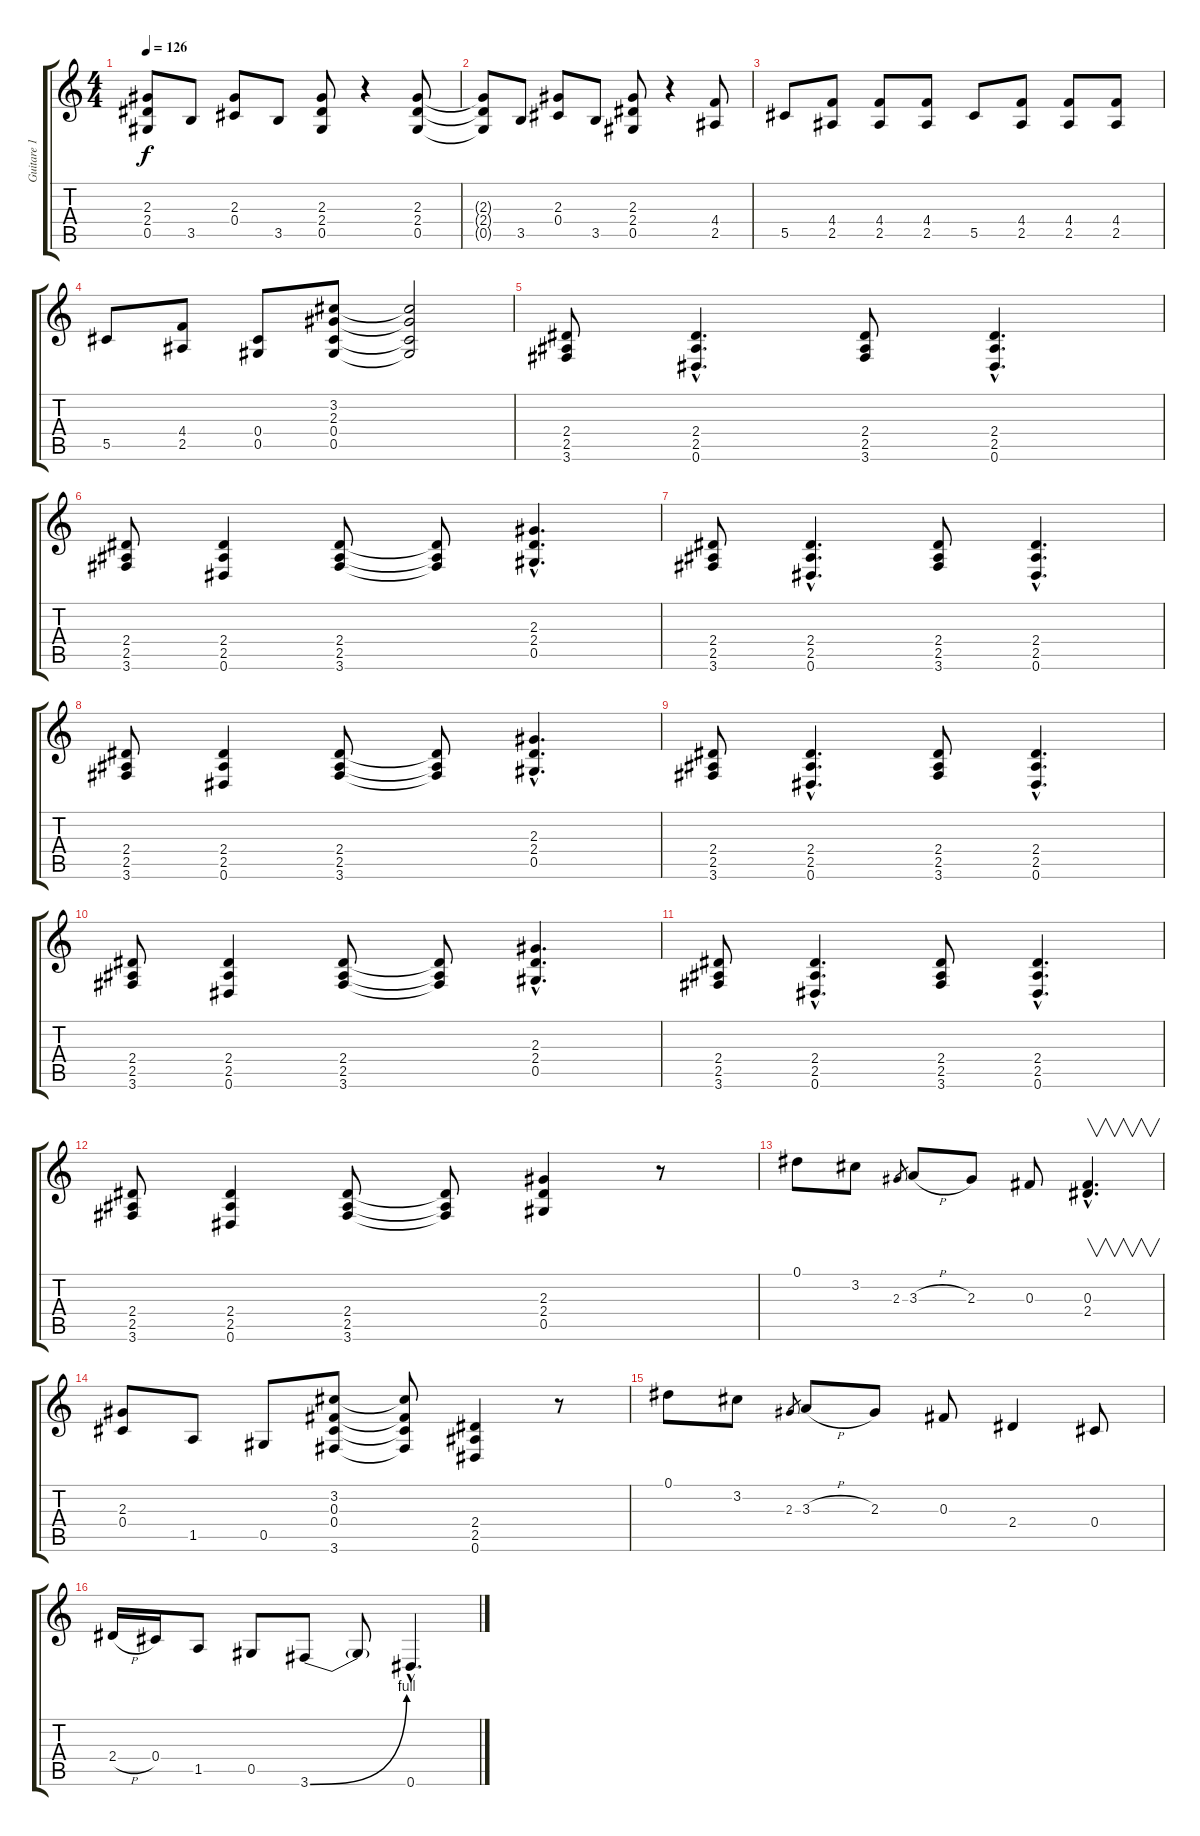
\track ("Guitare 1" "Guitare 1") {instrument distortionguitar}
\staff {score tabs}
\tuning (Eb4 Bb3 Gb3 Db3 Ab2 Eb2) {hide}
\ts (4 4)
\tempo 126
\clef g2
\ks c
(2.3{t} 2.4{t} 0.5{t}).8{dy f} 3.5.8 (2.3 0.4).8 3.5.8 (2.3 2.4 0.5).8 r.4 (2.3 2.4 0.5).8 |
(2.3{t} 2.4{t} 0.5{t}).8 3.5.8 (2.3 0.4).8 3.5.8 (2.3 2.4 0.5).8 r.4 (4.4 2.5).8 |
5.5.8 (4.4 2.5).8 (4.4 2.5).8 (4.4 2.5).8 5.5.8 (4.4 2.5).8 (4.4 2.5).8 (4.4 2.5).8 |
5.5.8 (4.4 2.5).8 (0.4 0.5).8 (3.2 2.3 0.4 0.5).8 (3.2{t} 2.3{t} 0.4{t} 0.5{t}).2 |
(2.4 2.5 3.6).8 (2.4{hac} 2.5{hac} 0.6{hac}).4{d} (2.4 2.5 3.6).8 (2.4{hac} 2.5{hac} 0.6{hac}).4{d} |
(2.4 2.5 3.6).8 (2.4 2.5 0.6).4 (2.4 2.5 3.6).8 (2.4{t} 2.5{t} 3.6{t}).8 (2.3{hac} 2.4{hac} 0.5{hac}).4{d} |
(2.4 2.5 3.6).8 (2.4{hac} 2.5{hac} 0.6{hac}).4{d} (2.4 2.5 3.6).8 (2.4{hac} 2.5{hac} 0.6{hac}).4{d} |
(2.4 2.5 3.6).8 (2.4 2.5 0.6).4 (2.4 2.5 3.6).8 (2.4{t} 2.5{t} 3.6{t}).8 (2.3{hac} 2.4{hac} 0.5{hac}).4{d} |
(2.4 2.5 3.6).8 (2.4{hac} 2.5{hac} 0.6{hac}).4{d} (2.4 2.5 3.6).8 (2.4{hac} 2.5{hac} 0.6{hac}).4{d} |
(2.4 2.5 3.6).8 (2.4 2.5 0.6).4 (2.4 2.5 3.6).8 (2.4{t} 2.5{t} 3.6{t}).8 (2.3{hac} 2.4{hac} 0.5{hac}).4{d} |
(2.4 2.5 3.6).8 (2.4{hac} 2.5{hac} 0.6{hac}).4{d} (2.4 2.5 3.6).8 (2.4{hac} 2.5{hac} 0.6{hac}).4{d} |
(2.4 2.5 3.6).8 (2.4 2.5 0.6).4 (2.4 2.5 3.6).8 (2.4{t} 2.5{t} 3.6{t}).8 (2.3 2.4 0.5).4 r.8 |
0.1.8 3.2.8 2.3.8{gr} 3.3{h}.8 2.3.8 0.3.8 (0.3{hac} 2.4{hac}).4{v d} |
(2.3 0.4).8 1.5.8 0.5.8 (3.2 0.3 0.4 3.6).8 (3.2{t} 0.3{t} 0.4{t} 3.6{t}).8 (2.4 2.5 0.6).4 r.8 |
0.1.8 3.2.8 2.3.8{gr} 3.3{h}.8 2.3.8 0.3.8 2.4.4 0.4.8 |
2.4{h}.16 0.4.16 1.5.8 0.5.8 3.6{be (bend 0 0 60 4)}.8 3.6{t}.8 0.6{hac}.4{d}
